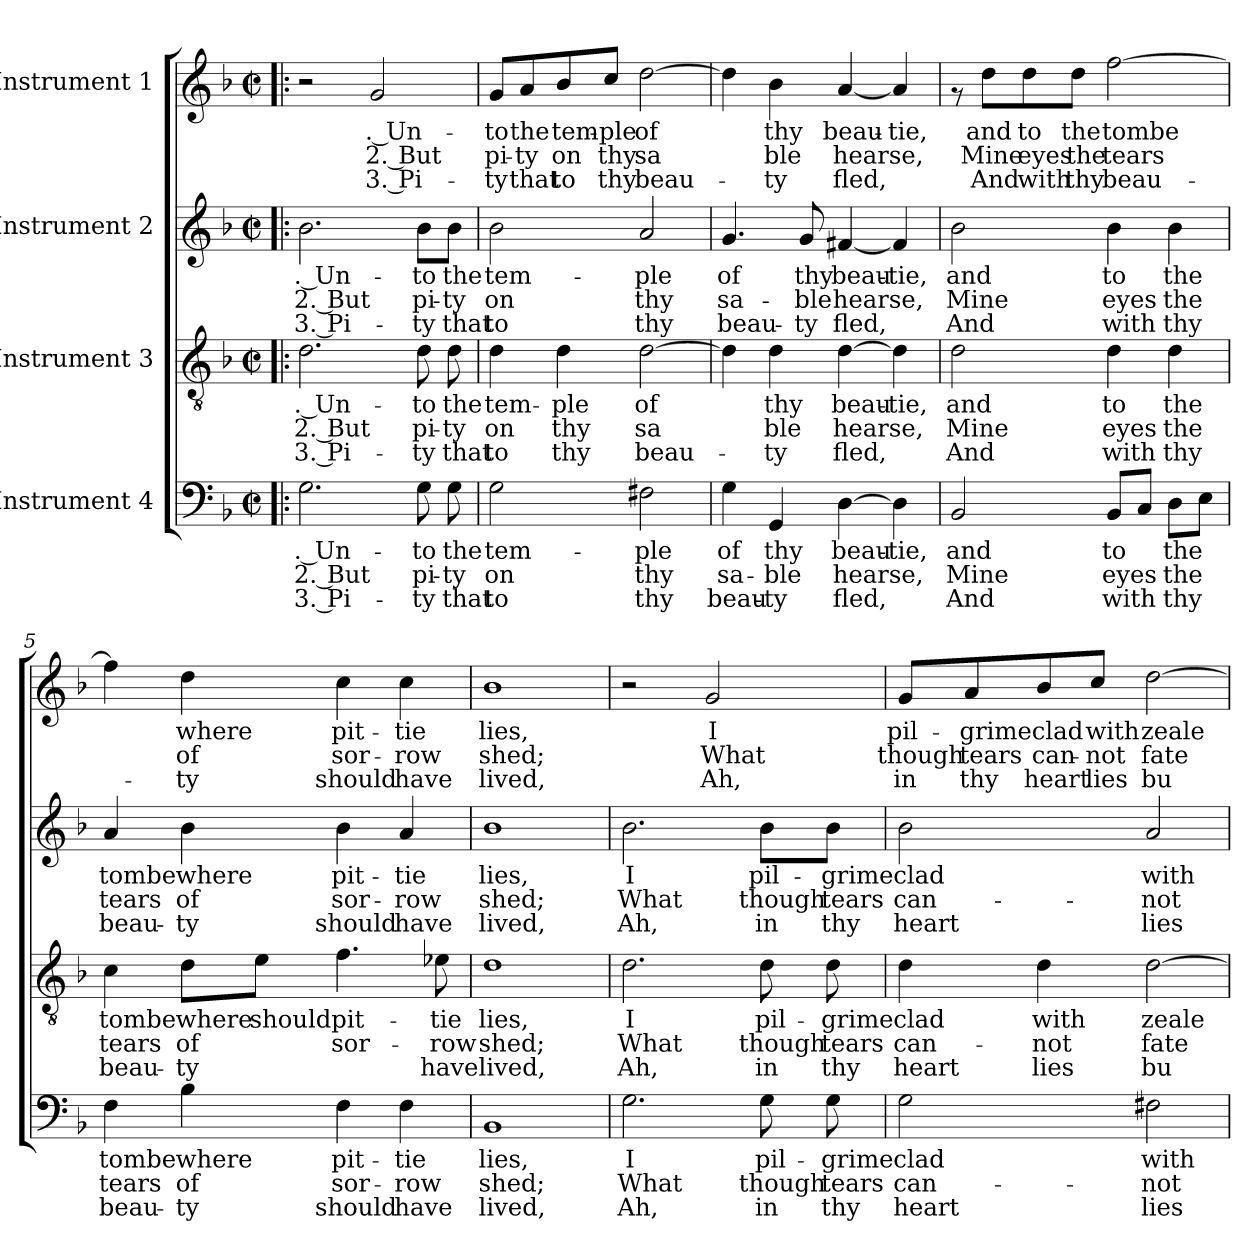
**kern	**text	**text	**text	**kern	**text	**text	**text	**kern	**text	**text	**text	**kern	**text	**text	**text
*part4	*part4	*part4	*part4	*part3	*part3	*part3	*part3	*part2	*part2	*part2	*part2	*part1	*part1	*part1	*part1
*staff4	*staff4	*staff4	*staff4	*staff3	*staff3	*staff3	*staff3	*staff2	*staff2	*staff2	*staff2	*staff1	*staff1	*staff1	*staff1
*I"Instrument 4	*	*	*	*I"Instrument 3	*	*	*	*I"Instrument 2	*	*	*	*I"Instrument 1	*	*	*
!!LO:PB:g=z
*stria5	*	*	*	*stria5	*	*	*	*stria5	*	*	*	*stria5	*	*	*
*clefF4	*	*	*	*clefGv2	*	*	*	*clefG2	*	*	*	*clefG2	*	*	*
*k[b-]	*	*	*	*k[b-]	*	*	*	*k[b-]	*	*	*	*k[b-]	*	*	*
*F:	*	*	*	*F:	*	*	*	*F:	*	*	*	*F:	*	*	*
*M2/2	*	*	*	*M2/2	*	*	*	*M2/2	*	*	*	*M2/2	*	*	*
*met(c|)	*	*	*	*met(c|)	*	*	*	*met(c|)	*	*	*	*met(c|)	*	*	*
=1!|:	=1!|:	=1!|:	=1!|:	=1!|:	=1!|:	=1!|:	=1!|:	=1!|:	=1!|:	=1!|:	=1!|:	=1!|:	=1!|:	=1!|:	=1!|:
!	!LO:LY:b:cj	!LO:LY:b:cj	!LO:LY:b:cj	!	!LO:LY:b:cj	!LO:LY:b:cj	!LO:LY:b:cj	!	!LO:LY:b:cj	!LO:LY:b:cj	!LO:LY:b:cj	!	!	!	!
2.G<\	. Un-	-2. But	3. Pi-	2.d<\	. Un-	-2. But	3. Pi-	2.b-<\	. Un-	-2. But	3. Pi-	2r	.	.	.
!	!	!	!	!	!	!	!	!	!	!	!	!	!LO:LY:b:cj	!LO:LY:b:cj	!LO:LY:b:cj
.	.	.	.	.	.	.	.	.	.	.	.	2g</	. Un-	-2. But	3. Pi-
!	!LO:LY:b:cj	!LO:LY:b:cj	!LO:LY:b:cj	!	!LO:LY:b:cj	!LO:LY:b:cj	!LO:LY:b:cj	!	!LO:LY:b:cj	!LO:LY:b:cj	!LO:LY:b:cj	!	!	!	!
8G\	-to	pi-	-ty	8d\	-to	pi-	-ty	8b-\L	-to	pi-	-ty	.	.	.	.
!	!LO:LY:b:cj	!LO:LY:b:cj	!LO:LY:b:cj	!	!LO:LY:b:cj	!LO:LY:b:cj	!LO:LY:b:cj	!	!LO:LY:b:cj	!LO:LY:b:cj	!LO:LY:b:cj	!	!	!	!
8G\	the	ty	that	8d\	the	ty	that	8b-\J	the	ty	that	.	.	.	.
=2	=2	=2	=2	=2	=2	=2	=2	=2	=2	=2	=2	=2	=2	=2	=2
!	!LO:LY:b:cj	!LO:LY:b:cj	!LO:LY:b:cj	!	!LO:LY:b:cj	!LO:LY:b:cj	!LO:LY:b:cj	!	!LO:LY:b:cj	!LO:LY:b:cj	!LO:LY:b:cj	!	!LO:LY:b:cj	!LO:LY:b:cj	!LO:LY:b:cj
2G\	tem-	-on	to	4d\	tem-	-on	to	2b-\	tem-	-on	to	8g/L	-to	pi-	-ty
!	!	!	!	!	!	!	!	!	!	!	!	!	!LO:LY:b:cj	!LO:LY:b:cj	!LO:LY:b:cj
.	.	.	.	.	.	.	.	.	.	.	.	8a/	the	ty	that
!	!	!	!	!	!LO:LY:b:cj	!LO:LY:b:cj	!LO:LY:b:cj	!	!	!	!	!	!LO:LY:b:cj	!LO:LY:b:cj	!LO:LY:b:cj
.	.	.	.	4d\	ple	thy	thy	.	.	.	.	8b-/	tem-	-on	to
!	!	!	!	!	!	!	!	!	!	!	!	!	!LO:LY:b:cj	!LO:LY:b:cj	!LO:LY:b:cj
.	.	.	.	.	.	.	.	.	.	.	.	8cc/J	ple	thy	thy
!	!LO:LY:b:cj	!LO:LY:b:cj	!LO:LY:b:cj	!	!LO:LY:b:cj	!LO:LY:b:cj	!LO:LY:b:cj	!	!LO:LY:b:cj	!LO:LY:b:cj	!LO:LY:b:cj	!	!LO:LY:b:cj	!LO:LY:b:cj	!LO:LY:b:cj
2F#X\	ple	thy	thy	[>2d\	of	sa-	-beau-	2a/	ple	thy	thy	[>2dd\	of	sa-	-beau-
=3	=3	=3	=3	=3	=3	=3	=3	=3	=3	=3	=3	=3	=3	=3	=3
!	!LO:LY:b:cj	!LO:LY:b:cj	!LO:LY:b:cj	!	!LO:LY:b:cj	!LO:LY:b:cj	!LO:LY:b:cj	!	!LO:LY:b:cj	!LO:LY:b:cj	!LO:LY:b:cj	!	!LO:LY:b:cj	!LO:LY:b:cj	!LO:LY:b:cj
4G\	of	sa-	-beau-	4d\]	--	-	.	4.g/	of	sa-	-beau-	4dd\]	--	-	.
!	!LO:LY:b:cj	!LO:LY:b:cj	!LO:LY:b:cj	!	!LO:LY:b:cj	!LO:LY:b:cj	!LO:LY:b:cj	!	!	!	!	!	!LO:LY:b:cj	!LO:LY:b:cj	!LO:LY:b:cj
4GG/	-thy	ble	ty	4d\	thy	ble	ty	.	.	.	.	4b-\	thy	ble	ty
!	!	!	!	!	!	!	!	!	!LO:LY:b:cj	!LO:LY:b:cj	!LO:LY:b:cj	!	!	!	!
.	.	.	.	.	.	.	.	8g/	-thy	ble	ty	.	.	.	.
!	!LO:LY:b:cj	!LO:LY:b:cj	!LO:LY:b:cj	!	!LO:LY:b:cj	!LO:LY:b:cj	!LO:LY:b:cj	!	!LO:LY:b:cj	!LO:LY:b:cj	!LO:LY:b:cj	!	!LO:LY:b:cj	!LO:LY:b:cj	!LO:LY:b:cj
[>4D\	beau-	-hearse,	fled,	[>4d\	beau-	-hearse,	fled,	[<4f#X/	beau-	-hearse,	fled,	[<4a/	beau-	-hearse,	fled,
!	!LO:LY:b:cj	!LO:LY:b:cj	!LO:LY:b:cj	!	!LO:LY:b:cj	!LO:LY:b:cj	!LO:LY:b:cj	!	!LO:LY:b:cj	!LO:LY:b:cj	!LO:LY:b:cj	!	!LO:LY:b:cj	!LO:LY:b:cj	!LO:LY:b:cj
4D\]	tie,	.	.	4d\]	tie,	.	.	4f#/]	tie,	.	.	4a/]	tie,	.	.
=4	=4	=4	=4	=4	=4	=4	=4	=4	=4	=4	=4	=4	=4	=4	=4
!	!LO:LY:b:cj	!LO:LY:b:cj	!LO:LY:b:cj	!	!LO:LY:b:cj	!LO:LY:b:cj	!LO:LY:b:cj	!	!LO:LY:b:cj	!LO:LY:b:cj	!LO:LY:b:cj	!	!	!	!
2BB-/	and	Mine	And	2d\	and	Mine	And	2b-\	and	Mine	And	8rf	.	.	.
!	!	!	!	!	!	!	!	!	!	!	!	!	!LO:LY:b:cj	!LO:LY:b:cj	!LO:LY:b:cj
.	.	.	.	.	.	.	.	.	.	.	.	8dd\L	and	Mine	And
!	!	!	!	!	!	!	!	!	!	!	!	!	!LO:LY:b:cj	!LO:LY:b:cj	!LO:LY:b:cj
.	.	.	.	.	.	.	.	.	.	.	.	8dd\	to	eyes	with
!	!	!	!	!	!	!	!	!	!	!	!	!	!LO:LY:b:cj	!LO:LY:b:cj	!LO:LY:b:cj
.	.	.	.	.	.	.	.	.	.	.	.	8dd\J	the	the	thy
!	!LO:LY:b:cj	!LO:LY:b:cj	!LO:LY:b:cj	!	!LO:LY:b:cj	!LO:LY:b:cj	!LO:LY:b:cj	!	!LO:LY:b:cj	!LO:LY:b:cj	!LO:LY:b:cj	!	!LO:LY:b:cj	!LO:LY:b:cj	!LO:LY:b:cj
8BB-/L	to	eyes	with	4d\	to	eyes	with	4b-\	to	eyes	with	[<2ff\	tombe	tears	beau-
!	!LO:LY:b:cj	!LO:LY:b:cj	!LO:LY:b:cj	!	!	!	!	!	!	!	!	!	!	!	!
8C/J	.	.	.	.	.	.	.	.	.	.	.	.	.	.	.
!	!LO:LY:b:cj	!LO:LY:b:cj	!LO:LY:b:cj	!	!LO:LY:b:cj	!LO:LY:b:cj	!LO:LY:b:cj	!	!LO:LY:b:cj	!LO:LY:b:cj	!LO:LY:b:cj	!	!	!	!
8D\L	the	the	thy	4d\	the	the	thy	4b-\	the	the	thy	.	.	.	.
!	!LO:LY:b:cj	!LO:LY:b:cj	!LO:LY:b:cj	!	!	!	!	!	!	!	!	!	!	!	!
8E\J	.	.	.	.	.	.	.	.	.	.	.	.	.	.	.
!!LO:LB:g=z
=5	=5	=5	=5	=5	=5	=5	=5	=5	=5	=5	=5	=5	=5	=5	=5
!	!LO:LY:b:cj	!LO:LY:b:cj	!LO:LY:b:cj	!	!LO:LY:b:cj	!LO:LY:b:cj	!LO:LY:b:cj	!	!LO:LY:b:cj	!LO:LY:b:cj	!LO:LY:b:cj	!	!LO:LY:b:cj	!LO:LY:b:cj	!LO:LY:b:cj
4F\	tombe	tears	beau-	4c\	tombe	tears	beau-	4a/	tombe	tears	beau-	4ff\]	--	-	.
!	!LO:LY:b:cj	!LO:LY:b:cj	!LO:LY:b:cj	!	!LO:LY:b:cj	!LO:LY:b:cj	!LO:LY:b:cj	!	!LO:LY:b:cj	!LO:LY:b:cj	!LO:LY:b:cj	!	!LO:LY:b:cj	!LO:LY:b:cj	!LO:LY:b:cj
4B-\	-where	of	ty	8d\L	-where	of	ty	4b-\	-where	of	ty	4dd\	where	of	ty
!	!	!	!	!	!LO:LY:b:cj	!LO:LY:b:cj	!LO:LY:b:cj	!	!	!	!	!	!	!	!
.	.	.	.	8e\J	should	-	-	.	.	.	.	.	.	.	.
!	!LO:LY:b:cj	!LO:LY:b:cj	!LO:LY:b:cj	!	!LO:LY:b:cj	!LO:LY:b:cj	!LO:LY:b:cj	!	!LO:LY:b:cj	!LO:LY:b:cj	!LO:LY:b:cj	!	!LO:LY:b:cj	!LO:LY:b:cj	!LO:LY:b:cj
4F\	pit-	-sor-	-should	4.f\	pit-	-sor-	-	4b-\	pit-	-sor-	-should	4cc\	pit-	-sor-	-should
!	!LO:LY:b:cj	!LO:LY:b:cj	!LO:LY:b:cj	!	!	!	!	!	!LO:LY:b:cj	!LO:LY:b:cj	!LO:LY:b:cj	!	!LO:LY:b:cj	!LO:LY:b:cj	!LO:LY:b:cj
4F\	tie	row	have	.	.	.	.	4a/	tie	row	have	4cc\	tie	row	have
!	!	!	!	!	!LO:LY:b:cj	!LO:LY:b:cj	!LO:LY:b:cj	!	!	!	!	!	!	!	!
.	.	.	.	8e-X\	tie	row	have	.	.	.	.	.	.	.	.
=6	=6	=6	=6	=6	=6	=6	=6	=6	=6	=6	=6	=6	=6	=6	=6
!	!LO:LY:b:cj	!LO:LY:b:cj	!LO:LY:b:cj	!	!LO:LY:b:cj	!LO:LY:b:cj	!LO:LY:b:cj	!	!LO:LY:b:cj	!LO:LY:b:cj	!LO:LY:b:cj	!	!LO:LY:b:cj	!LO:LY:b:cj	!LO:LY:b:cj
1BB-	lies,	shed;	lived,	1d	lies,	shed;	lived,	1b-	lies,	shed;	lived,	1b-	lies,	shed;	lived,
=7	=7	=7	=7	=7	=7	=7	=7	=7	=7	=7	=7	=7	=7	=7	=7
!	!LO:LY:b:cj	!LO:LY:b:cj	!LO:LY:b:cj	!	!LO:LY:b:cj	!LO:LY:b:cj	!LO:LY:b:cj	!	!LO:LY:b:cj	!LO:LY:b:cj	!LO:LY:b:cj	!	!	!	!
2.G\	I	What	Ah,	2.d\	I	What	Ah,	2.b-\	I	What	Ah,	2r	.	.	.
!	!	!	!	!	!	!	!	!	!	!	!	!	!LO:LY:b:cj	!LO:LY:b:cj	!LO:LY:b:cj
.	.	.	.	.	.	.	.	.	.	.	.	2g/	I	What	Ah,
!	!LO:LY:b:cj	!LO:LY:b:cj	!LO:LY:b:cj	!	!LO:LY:b:cj	!LO:LY:b:cj	!LO:LY:b:cj	!	!LO:LY:b:cj	!LO:LY:b:cj	!LO:LY:b:cj	!	!	!	!
8G\	pil-	-though	in	8d\	pil-	-though	in	8b-\L	pil-	-though	in	.	.	.	.
!	!LO:LY:b:cj	!LO:LY:b:cj	!LO:LY:b:cj	!	!LO:LY:b:cj	!LO:LY:b:cj	!LO:LY:b:cj	!	!LO:LY:b:cj	!LO:LY:b:cj	!LO:LY:b:cj	!	!	!	!
8G\	grime	tears	thy	8d\	grime	tears	thy	8b-\J	grime	tears	thy	.	.	.	.
=8	=8	=8	=8	=8	=8	=8	=8	=8	=8	=8	=8	=8	=8	=8	=8
!	!LO:LY:b:cj	!LO:LY:b:cj	!LO:LY:b:cj	!	!LO:LY:b:cj	!LO:LY:b:cj	!LO:LY:b:cj	!	!LO:LY:b:cj	!LO:LY:b:cj	!LO:LY:b:cj	!	!LO:LY:b:cj	!LO:LY:b:cj	!LO:LY:b:cj
2G\	clad	can-	-heart	4d\	clad	can-	-heart	2b-\	clad	can-	-heart	8g/L	pil-	-though	in
!	!	!	!	!	!	!	!	!	!	!	!	!	!LO:LY:b:cj	!LO:LY:b:cj	!LO:LY:b:cj
.	.	.	.	.	.	.	.	.	.	.	.	8a/	grime	tears	thy
!	!	!	!	!	!LO:LY:b:cj	!LO:LY:b:cj	!LO:LY:b:cj	!	!	!	!	!	!LO:LY:b:cj	!LO:LY:b:cj	!LO:LY:b:cj
.	.	.	.	4d\	with	not	lies	.	.	.	.	8b-/	clad	can-	-heart
!	!	!	!	!	!	!	!	!	!	!	!	!	!LO:LY:b:cj	!LO:LY:b:cj	!LO:LY:b:cj
.	.	.	.	.	.	.	.	.	.	.	.	8cc/J	with	not	lies
!	!LO:LY:b:cj	!LO:LY:b:cj	!LO:LY:b:cj	!	!LO:LY:b:cj	!LO:LY:b:cj	!LO:LY:b:cj	!	!LO:LY:b:cj	!LO:LY:b:cj	!LO:LY:b:cj	!	!LO:LY:b:cj	!LO:LY:b:cj	!LO:LY:b:cj
2F#X\	with	not	lies	[>2d\	zeale	fate	bu-	2a/	with	not	lies	[>2dd\	zeale	fate	bu-
=	=	=	=	=	=	=	=	=	=	=	=	=	=	=	=
*-	*-	*-	*-	*-	*-	*-	*-	*-	*-	*-	*-	*-	*-	*-	*-
